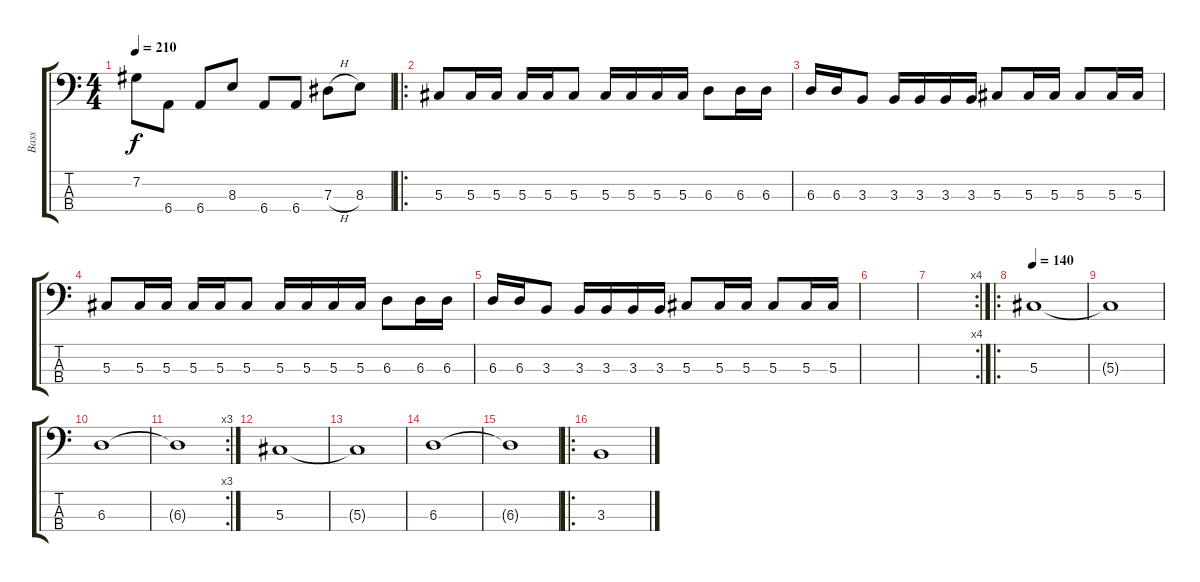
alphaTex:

\track ("Bass" "Bass") {instrument electricbasspick}
\staff {score tabs}
\tuning (Gb2 Db2 Ab1 Eb1) {hide}
\ts (4 4)
\tempo 210
\clef f4
\ks c
7.2.8{dy f} 6.4.8 6.4.8 8.3.8 6.4.8 6.4.8 7.3{h}.8 8.3.8 |
\ro
5.3.8 5.3.16 5.3.16 5.3.16 5.3.16 5.3.8 5.3.16 5.3.16 5.3.16 5.3.16 6.3.8 6.3.16 6.3.16 |
6.3.16 6.3.16 3.3.8 3.3.16 3.3.16 3.3.16 3.3.16 5.3.8 5.3.16 5.3.16 5.3.8 5.3.16 5.3.16 |
5.3.8 5.3.16 5.3.16 5.3.16 5.3.16 5.3.8 5.3.16 5.3.16 5.3.16 5.3.16 6.3.8 6.3.16 6.3.16 |
6.3.16 6.3.16 3.3.8 3.3.16 3.3.16 3.3.16 3.3.16 5.3.8 5.3.16 5.3.16 5.3.8 5.3.16 5.3.16 |
|
\rc 4
|
\ro
\tempo 140
5.3.1 |
5.3{t}.1 |
6.3.1 |
\rc 3
6.3{t}.1 |
5.3.1 |
5.3{t}.1 |
6.3.1 |
6.3{t}.1 |
\ro
3.3.1
